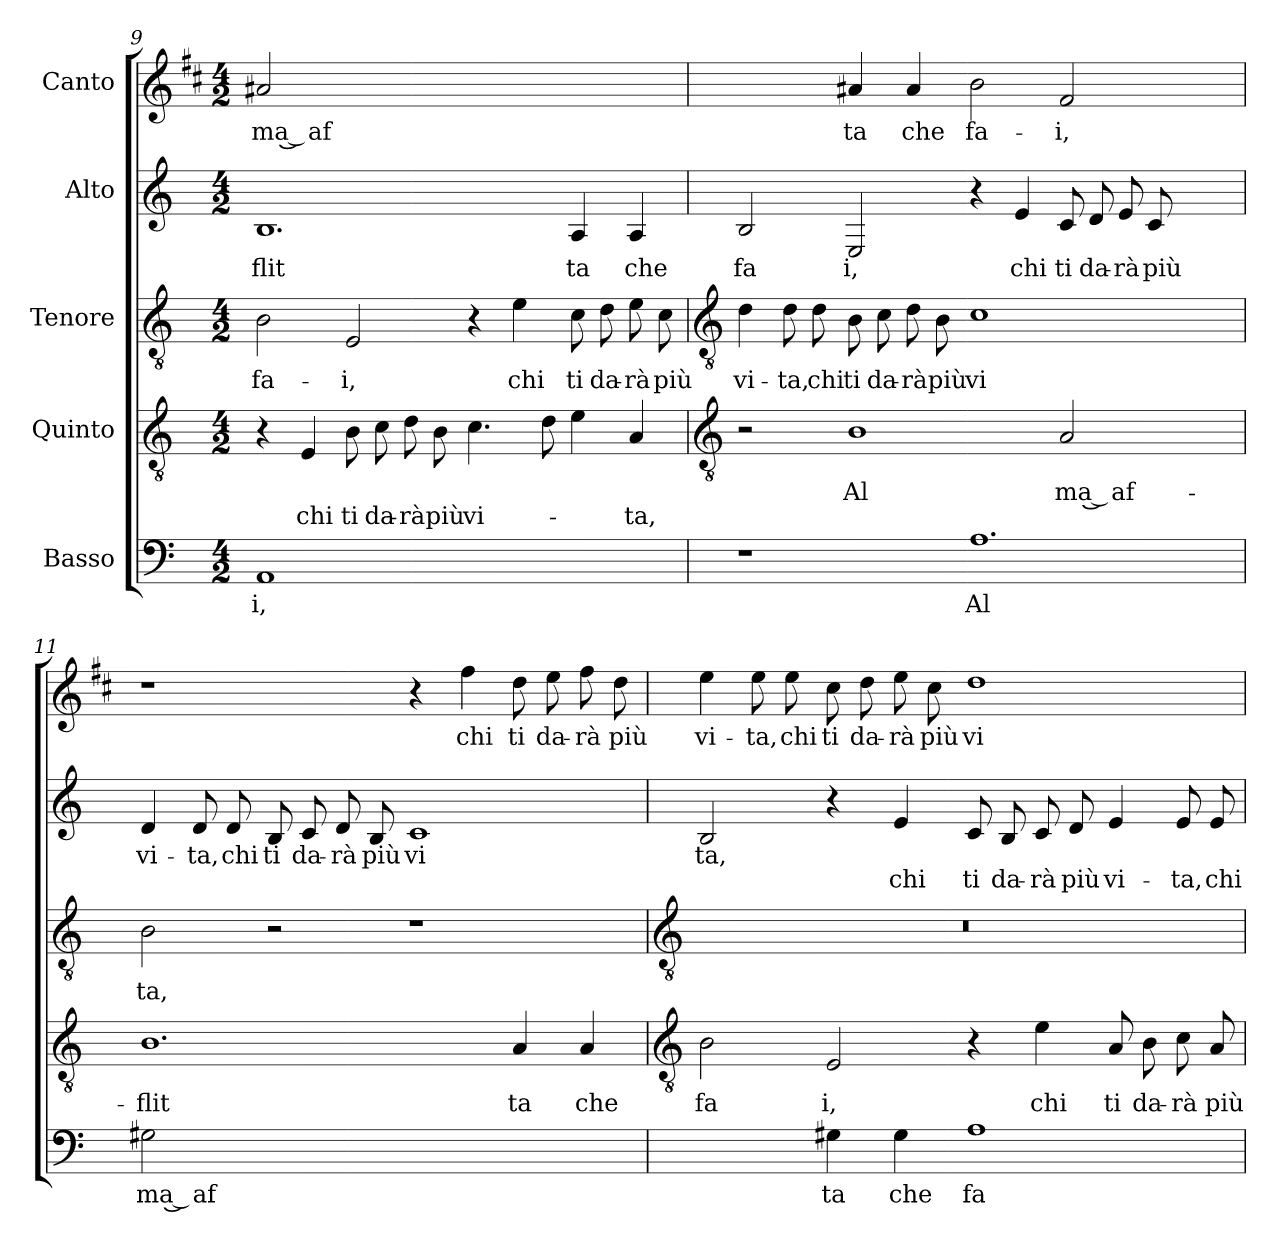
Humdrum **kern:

**kern	**text	**kern	**text	**text	**kern	**text	**kern	**text	**text	**kern	**text
*part5	*part5	*part4	*part4	*part4	*part3	*part3	*part2	*part2	*part2	*part1	*part1
*staff5	*staff5	*staff4	*staff4	*staff4	*staff3	*staff3	*staff2	*staff2	*staff2	*staff1	*staff1
*I"Basso	*	*I"Quinto	*	*	*I"Tenore	*	*I"Alto	*	*	*I"Canto	*
*clefF4	*	*clefGv2	*	*	*clefGv2	*	*clefG2	*	*	*clefG2	*
*	*	*	*	*	*	*	*	*	*	*ITrd1c2	*
*k[]	*	*k[]	*	*	*k[]	*	*k[]	*	*	*k[]	*
*C:	*	*C:	*	*	*C:	*	*C:	*	*	*C:	*
*M4/2	*	*M4/2	*	*	*M4/2	*	*M4/2	*	*	*M4/2	*
=9	=9	=9	=9	=9	=9	=9	=9	=9	=9	=9	=9
!	!LO:LY:b	!	!	!	!	!LO:LY:b	!	!LO:LY:b	!	!	!LO:LY:b
1AA	i,	4r	.	.	2B	fa-	1.B	-flit	.	2g#X	ma͜ af
!	!	!	!	!LO:LY:b	!	!	!	!	!	!	!
.	.	4E	.	chi	.	.	.	.	.	.	.
!	!	!	!	!LO:LY:b	!	!LO:LY:b	!	!	!	!	!LO:LY:b
.	.	8B	.	ti	2E	-i,	.	.	.	[1ayy	flit
!	!	!	!	!LO:LY:b	!	!	!	!	!	!	!
.	.	8c	.	da-	.	.	.	.	.	.	.
!	!	!	!	!LO:LY:b	!	!	!	!	!	!	!
.	.	8d	.	-rà	.	.	.	.	.	.	.
!	!	!	!	!LO:LY:b	!	!	!	!	!	!	!
.	.	8B	.	più	.	.	.	.	.	.	.
!	!	!	!	!LO:LY:b	!	!	!	!	!	!	!
1ryy	.	4.c	.	vi-	4r	.	.	.	.	.	.
!	!	!	!	!	!	!LO:LY:b	!	!	!	!	!
.	.	.	.	.	4e	chi	.	.	.	.	.
.	.	8d	.	.	.	.	.	.	.	.	.
!	!	!	!	!	!	!LO:LY:b	!	!LO:LY:b	!	!	!
.	.	4e	.	.	8c	ti	4A	ta	.	2ryy	.
!	!	!	!	!	!	!LO:LY:b	!	!	!	!	!
.	.	.	.	.	8d	da-	.	.	.	.	.
!	!	!	!	!LO:LY:b	!	!LO:LY:b	!	!LO:LY:b	!	!	!
.	.	4A	.	-ta,	8e	-rà	4A	che	.	.	.
!	!	!	!	!	!	!LO:LY:b	!	!	!	!	!
.	.	.	.	.	8c	più	.	.	.	.	.
!!LO:LB:g=z
=10	=10	=10	=10	=10	=10	=10	=10	=10	=10	=10	=10
*	*	*clefGv2	*	*	*clefGv2	*	*	*	*	*	*
!	!	!	!	!	!	!LO:LY:b	!	!LO:LY:b	!	!	!
1r	.	2r	.	.	4d	vi-	2B	fa	.	2ayy]	.
!	!	!	!	!	!	!LO:LY:b	!	!	!	!	!
.	.	.	.	.	8d	-ta,	.	.	.	.	.
!	!	!	!	!	!	!LO:LY:b	!	!	!	!	!
.	.	.	.	.	8d	chi	.	.	.	.	.
!	!	!	!LO:LY:b	!	!	!LO:LY:b	!	!LO:LY:b	!	!	!LO:LY:b
.	.	1B	Al	.	8B	ti	2E	i,	.	4g#X	ta
!	!	!	!	!	!	!LO:LY:b	!	!	!	!	!
.	.	.	.	.	8c	da-	.	.	.	.	.
!	!	!	!	!	!	!LO:LY:b	!	!	!	!	!LO:LY:b
.	.	.	.	.	8d	-rà	.	.	.	4g#	che
!	!	!	!	!	!	!LO:LY:b	!	!	!	!	!
.	.	.	.	.	8B	più	.	.	.	.	.
!	!LO:LY:b	!	!	!	!	!LO:LY:b	!	!	!	!	!LO:LY:b
1.A	Al	.	.	.	1c	vi	4r	.	.	2a	fa-
!	!	!	!	!	!	!	!	!LO:LY:b	!	!	!
.	.	.	.	.	.	.	4e	chi	.	.	.
!	!	!	!LO:LY:b	!	!	!	!	!LO:LY:b	!	!	!LO:LY:b
.	.	2A	ma͜ af-	.	.	.	8c	ti	.	2e	-i,
!	!	!	!	!	!	!	!	!LO:LY:b	!	!	!
.	.	.	.	.	.	.	8d	da-	.	.	.
!	!	!	!	!	!	!	!	!LO:LY:b	!	!	!
.	.	.	.	.	.	.	8e	-rà	.	.	.
!	!	!	!	!	!	!	!	!LO:LY:b	!	!	!
.	.	.	.	.	.	.	8c	più	.	.	.
.	.	2ryy	.	.	2ryy	.	2ryy	.	.	2ryy	.
=11	=11	=11	=11	=11	=11	=11	=11	=11	=11	=11	=11
!	!LO:LY:b	!	!LO:LY:b	!	!	!LO:LY:b	!	!LO:LY:b	!	!	!
2G#X	ma͜ af	1.B	-flit	.	2B	ta,	4d	vi-	.	1r	.
!	!	!	!	!	!	!	!	!LO:LY:b	!	!	!
.	.	.	.	.	.	.	8d	-ta,	.	.	.
!	!	!	!	!	!	!	!	!LO:LY:b	!	!	!
.	.	.	.	.	.	.	8d	chi	.	.	.
!	!LO:LY:b	!	!	!	!	!	!	!LO:LY:b	!	!	!
[1Ayy	flit	.	.	.	2r	.	8B	ti	.	.	.
!	!	!	!	!	!	!	!	!LO:LY:b	!	!	!
.	.	.	.	.	.	.	8c	da-	.	.	.
!	!	!	!	!	!	!	!	!LO:LY:b	!	!	!
.	.	.	.	.	.	.	8d	-rà	.	.	.
!	!	!	!	!	!	!	!	!LO:LY:b	!	!	!
.	.	.	.	.	.	.	8B	più	.	.	.
!	!	!	!	!	!	!	!	!LO:LY:b	!	!	!
.	.	.	.	.	1r	.	1c	vi	.	4r	.
!	!	!	!	!	!	!	!	!	!	!	!LO:LY:b
.	.	.	.	.	.	.	.	.	.	4ee	chi
!	!	!	!LO:LY:b	!	!	!	!	!	!	!	!LO:LY:b
2ryy	.	4A	ta	.	.	.	.	.	.	8cc	ti
!	!	!	!	!	!	!	!	!	!	!	!LO:LY:b
.	.	.	.	.	.	.	.	.	.	8dd	da-
!	!	!	!LO:LY:b	!	!	!	!	!	!	!	!LO:LY:b
.	.	4A	che	.	.	.	.	.	.	8ee	-rà
!	!	!	!	!	!	!	!	!	!	!	!LO:LY:b
.	.	.	.	.	.	.	.	.	.	8cc	più
!!LO:LB:g=z
=12	=12	=12	=12	=12	=12	=12	=12	=12	=12	=12	=12
*	*	*clefGv2	*	*	*clefGv2	*	*	*	*	*	*
!	!	!	!LO:LY:b	!	!	!	!	!LO:LY:b	!	!	!LO:LY:b
2Ayy]	.	2B	fa	.	0r	.	2B	ta,	.	4dd	vi-
!	!	!	!	!	!	!	!	!	!	!	!LO:LY:b
.	.	.	.	.	.	.	.	.	.	8dd	-ta,
!	!	!	!	!	!	!	!	!	!	!	!LO:LY:b
.	.	.	.	.	.	.	.	.	.	8dd	chi
!	!LO:LY:b	!	!LO:LY:b	!	!	!	!	!	!	!	!LO:LY:b
4G#X	ta	2E	i,	.	.	.	4r	.	.	8b	ti
!	!	!	!	!	!	!	!	!	!	!	!LO:LY:b
.	.	.	.	.	.	.	.	.	.	8cc	da-
!	!LO:LY:b	!	!	!	!	!	!	!	!LO:LY:b	!	!LO:LY:b
4G#	che	.	.	.	.	.	4e	.	chi	8dd	-rà
!	!	!	!	!	!	!	!	!	!	!	!LO:LY:b
.	.	.	.	.	.	.	.	.	.	8b	più
!	!LO:LY:b	!	!	!	!	!	!	!	!LO:LY:b	!	!LO:LY:b
1A	fa	4r	.	.	.	.	8c	.	ti	1cc	vi
!	!	!	!	!	!	!	!	!	!LO:LY:b	!	!
.	.	.	.	.	.	.	8B	.	da-	.	.
!	!	!	!LO:LY:b	!	!	!	!	!	!LO:LY:b	!	!
.	.	4e	chi	.	.	.	8c	.	-rà	.	.
!	!	!	!	!	!	!	!	!	!LO:LY:b	!	!
.	.	.	.	.	.	.	8d	.	più	.	.
!	!	!	!LO:LY:b	!	!	!	!	!	!LO:LY:b	!	!
.	.	8A	ti	.	.	.	4e	.	vi-	.	.
!	!	!	!LO:LY:b	!	!	!	!	!	!	!	!
.	.	8B	da-	.	.	.	.	.	.	.	.
!	!	!	!LO:LY:b	!	!	!	!	!	!LO:LY:b	!	!
.	.	8c	-rà	.	.	.	8e	.	-ta,	.	.
!	!	!	!LO:LY:b	!	!	!	!	!	!LO:LY:b	!	!
.	.	8A	più	.	.	.	8e	.	chi	.	.
=	=	=	=	=	=	=	=	=	=	=	=
*-	*-	*-	*-	*-	*-	*-	*-	*-	*-	*-	*-
